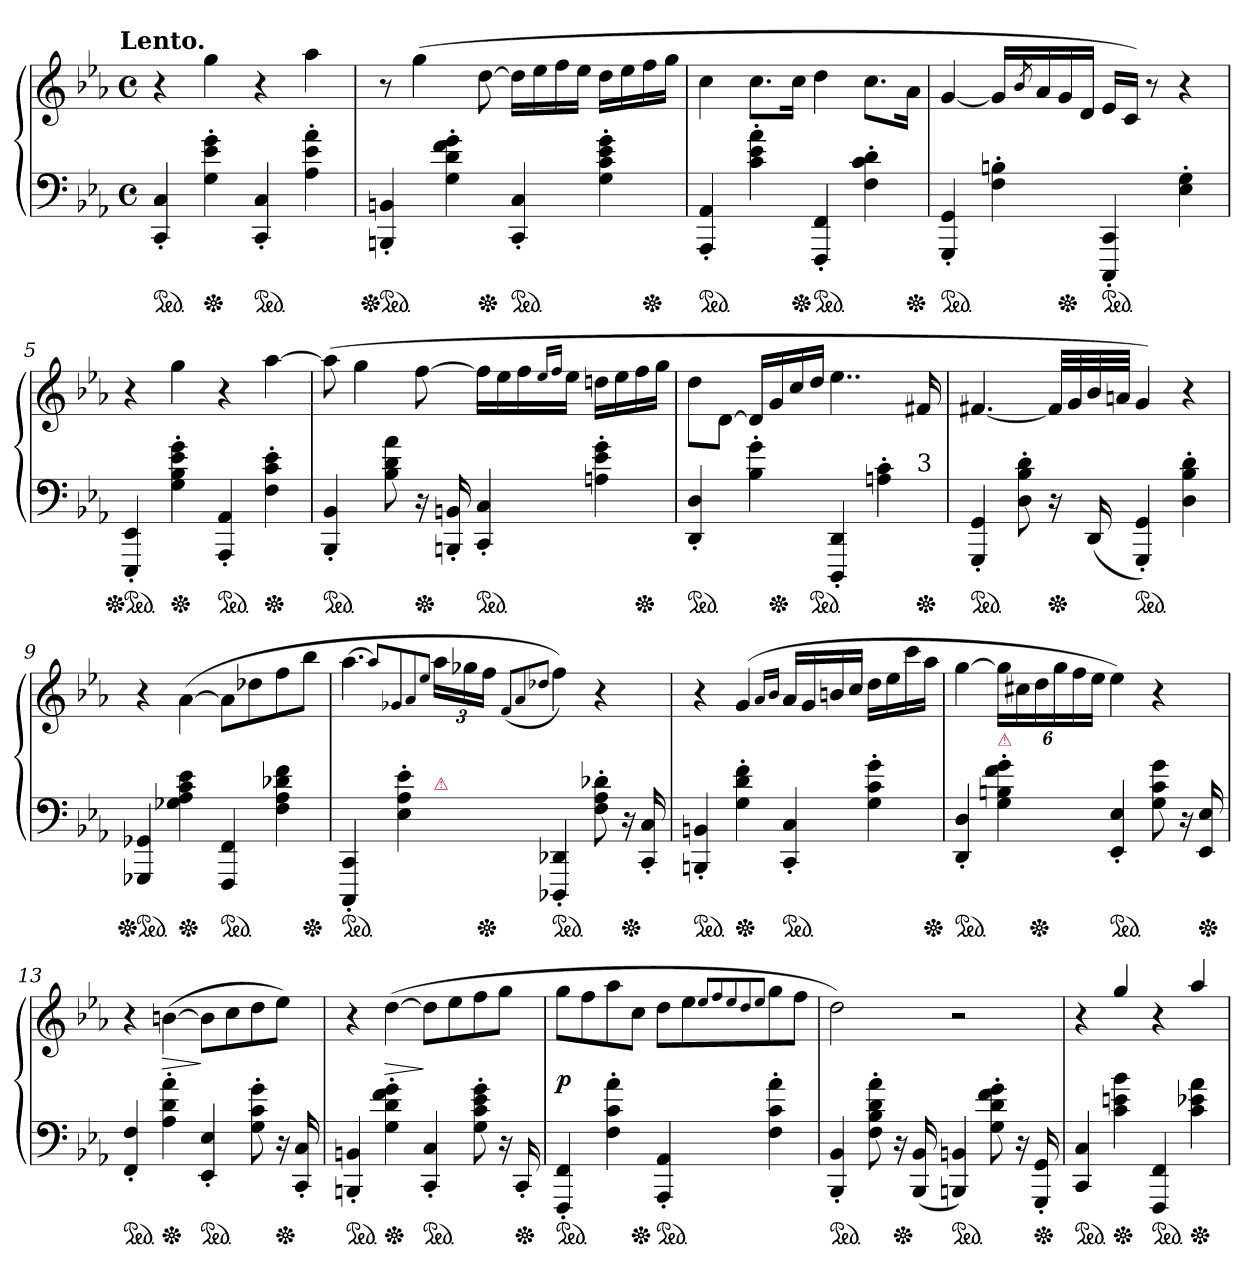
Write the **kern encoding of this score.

**kern	**kern	**dynam
*part1	*part1	*part1
*staff2	*staff1	*staff1/2
*clefF4	*clefG2	*
*k[b-e-a-]	*k[b-e-a-]	*
*c:	*c:	*
!!LO:TX:omd:t=Lento.
*M4/4	*M4/4	*
*met(c)	*met(c)	*
=1	=1	=1
!LO:TX:a:t=m.v.	!	!
*ped	*	*
4CC' 4C'	4r	.
*Xped	*	*
4G' 4e-' 4g'	4gg	.
*ped	*	*
4CC' 4C'	4r	.
4A-' 4e-' 4a-'	4aa-	.
=2	=2	=2
*Xped	*	*
*ped	*	*
4BBBn' 4BBn'	8r	.
.	(>4gg	.
4G' 4d' 4f' 4g'	.	.
*Xped	*	*
.	[8dd	.
*ped	*	*
4CC' 4C'	16ddLL]	.
.	16ee-	.
.	16ff	.
.	16ee-JJ	.
4G' 4c' 4e-' 4g'	16ddLL	.
.	16ee-	.
*Xped	*	*
.	16ff	.
.	16ggJJ	.
=3	=3	=3
*ped	*	*
4AAA-' 4AA-'	4cc	.
4c' 4e-' 4a-'	8.ccL	.
*Xped	*	*
.	16ccJk	.
*ped	*	*
4FFF' 4FF'	4dd	.
4F' 4c' 4d'	8.ccL	.
*Xped	*	*
.	16a-Jk	.
=4	=4	=4
*ped	*	*
4GGG' 4GG'	[4g	.
4F' 4Bn'	16gLL]	.
.	8qb-/	.
.	16a-	.
*Xped	*	*
.	16g	.
.	16dJJ	.
*ped	*	*
4CCC' 4CC'	16e-LL	.
.	16cJJ)	.
.	8r	.
4E-' 4G'	4r	.
=5	=5	=5
*Xped	*	*
*ped	*	*
4EEE-' 4EE-'	4r	.
*Xped	*	*
4G' 4B-' 4e-' 4g'	4gg	.
*ped	*	*
4AAA-' 4AA-'	4r	.
!LO:TX:a:t=2	!	!
*Xped	*	*
4F' 4c' 4e-'	[4aa-	.
=6	=6	=6
*ped	*	*
4BBB-' 4BB-'	(>8aa-]	.
.	4gg	.
8B- 8d 8a-	.	.
*Xped	*	*
16r	[8ff	.
16BBBn' 16BBn'	.	.
*ped	*	*
4CC' 4C'	16ffLL]	.
.	16ee-	.
.	16ff	.
.	16qee-/LL	.
.	16qff/JJ	.
.	16ee-JJ	.
4An' 4e-' 4g'	16ddnLL	.
.	16ee-	.
*Xped	*	*
.	16ff	.
.	16ggJJ	.
=7	=7	=7
*^	*	*
*ped	*	*	*
4DD' 4D'	2...ryy	8dd\L	.
.	.	[8dJ	.
4B-' 4g'	.	16dLL]	.
*Xped	*	*	*
.	.	16g	.
.	.	16cc	.
*ped	*	*	*
.	.	16ddJJ	.
4DDD' 4DD'	.	4..ee-	.
4An' 4c'	.	.	.
!	!LO:TX:a:t=3	!	!
*Xped	*	*	*
.	16ryy	16f#X	.
*v	*v	*	*
=8	=8	=8
*ped	*	*
4GGG' 4GG'	[4.f#X	.
8D' 8B-' 8d'	.	.
*Xped	*	*
16r	32f#LLL]	.
.	32g	.
(<16DD	32b-	.
.	32anJJJ	.
*ped	*	*
4GGG' 4GG')	4g)	.
4D' 4B-' 4d'	4r	.
=9	=9	=9
*Xped	*	*
*ped	*	*
4GGG-X 4GG-X	4r	.
*Xped	*	*
4G-X 4A- 4c 4e-	(>[4a-\	.
*ped	*	*
4FFF 4FF	8a-L]	.
.	8dd-X	.
4F 4A- 4d-X 4f	8ff	.
*Xped	*	*
.	8bb-J	.
=10	=10	=10
*^	*	*
*ped	*	*	*
4CCC' 4CC'	4.ryy	[4.aa-	.
4E-' 4A-' 4e-'	.	.	.
.	.	8qaa-/L]	.
.	.	8qg-X/	.
.	.	8qa-/	.
.	.	8qee-/J	.
!	!LO:TX:a:color=crimson:t=⚠	!	!
.	2ryy	24aa-LL	.
.	.	24gg-X	.
*Xped	*	*	*
.	.	24ffJJ	.
.	.	(8qf/L	.
.	.	8qa-/	.
.	.	8qdd-X/J	.
*ped	*	*	*
4DDD-X' 4DD-X'	.	4ff))	.
8F' 8A-' 8d-X'	.	4r	.
*Xped	*	*	*
16r	8ryy	.	.
16CC' 16C'	.	.	.
*v	*v	*	*
=11	=11	=11
*ped	*	*
4BBBn' 4BBn'	4r	.
*Xped	*	*
4G' 4d' 4f'	(>4g	.
.	16qa-/LL	.
.	16qb-/JJ	.
*ped	*	*
4CC' 4C'	16a-LL	.
.	16g	.
.	16bn	.
.	16ccJJ	.
4G' 4c' 4g'	16ddLL	.
.	16ee-	.
.	16ccc	.
*Xped	*	*
.	16aa-JJ	.
=12	=12	=12
*ped	*	*
4DD' 4D'	[4gg	.
!LO:TX:a:color=crimson:t=⚠	!	!
4G' 4Bn' 4f' 4g'	24ggLL]	.
.	24cc#X	.
*Xped	*	*
.	24dd	.
.	24gg	.
.	24ff	.
.	24ee-JJ	.
*ped	*	*
4EE-' 4E-'	4ee-)	.
8G 8c 8g	4r	.
16r	.	.
*Xped	*	*
16EE- 16E-	.	.
=13	=13	=13
*ped	*	*
4FF' 4F'	4r	.
*Xped	*	*
4A-' 4d' 4a-'	(>[4bn	>
*ped	*	*
4EE-' 4E-'	8bL]	]
.	8cc	.
8G' 8c' 8g'	8dd	.
*Xped	*	*
16r	8ee-J)	.
16CC' 16C'	.	.
=14	=14	=14
*ped	*	*
4BBBn' 4BBn'	4r	.
*Xped	*	*
4G' 4d' 4f' 4g'	(>[4dd	>
*ped	*	*
4CC' 4C'	8ddL]	]
.	8ee-	.
8G' 8c' 8e-' 8g'	8ff	.
16r	8ggJ	.
*Xped	*	*
16CC'	.	.
=15	=15	=15
*ped	*	*
4FFF' 4FF'	8ggL	p
.	8ff	.
4F' 4c' 4a-'	8aa-	.
*Xped	*	*
.	8ccJ	.
*ped	*	*
4AAA-' 4AA-'	8ddL	.
.	8ee-	.
.	8qee-/L	.
.	8qff/	.
.	8qee-/	.
.	8qdd/	.
.	8qee-/J	.
4F' 4c' 4a-'	8gg	.
.	8ffJ	.
=16	=16	=16
*ped	*	*
4BBB-' 4BB-'	2dd)	.
8F' 8B-' 8d' 8a-'	.	.
*Xped	*	*
16r	.	.
(16BBB- 16BB-	.	.
*ped	*	*
4BBBn 4BBn)	2r	.
8G' 8d' 8f' 8g'	.	.
16r	.	.
*Xped	*	*
16GGG' 16GG'	.	.
=17	=17	=17
*ped	*	*
4CC 4C	4r	.
*Xped	*	*
4c\ 4en\ 4b-\	4gg/	.
*ped	*	*
4FFF 4FF	4r	.
*Xped	*	*
4c\ 4e-X\ 4a-\	4aa-/	.
=	=	=
*-	*-	*-
